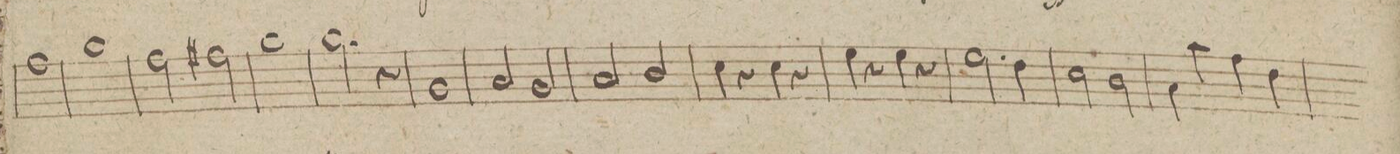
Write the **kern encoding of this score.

**kern	**dynam
*I"Clarinetto 1mo in C.	*
*clefG2	*
*k[]	*
*met(c|)	*
*M2/2	*
1ff	.
=22	=22
1gg	.
=23	=23
2ff\	.
2ff#X\	.
=24	=24
1gg	.
=25	=25
2.gg\	.
4r	.
=26	=26
1g	.
=27	=27
2a/	.
2g/	.
=28	=28
2a/	.
2b/	.
=29	=29
4cc\	.
4r	.
4cc\	.
4r	.
=30	=30
4ee\	.
4r	.
4ee\	.
4r	.
=31	=31
2.ee\	.
4dd\	.
=32	=32
2cc\	.
2b\	.
=33	=33
4a\	.
4aa\	.
4ff\	.
4dd\	.
=34	=34
*-	*-
